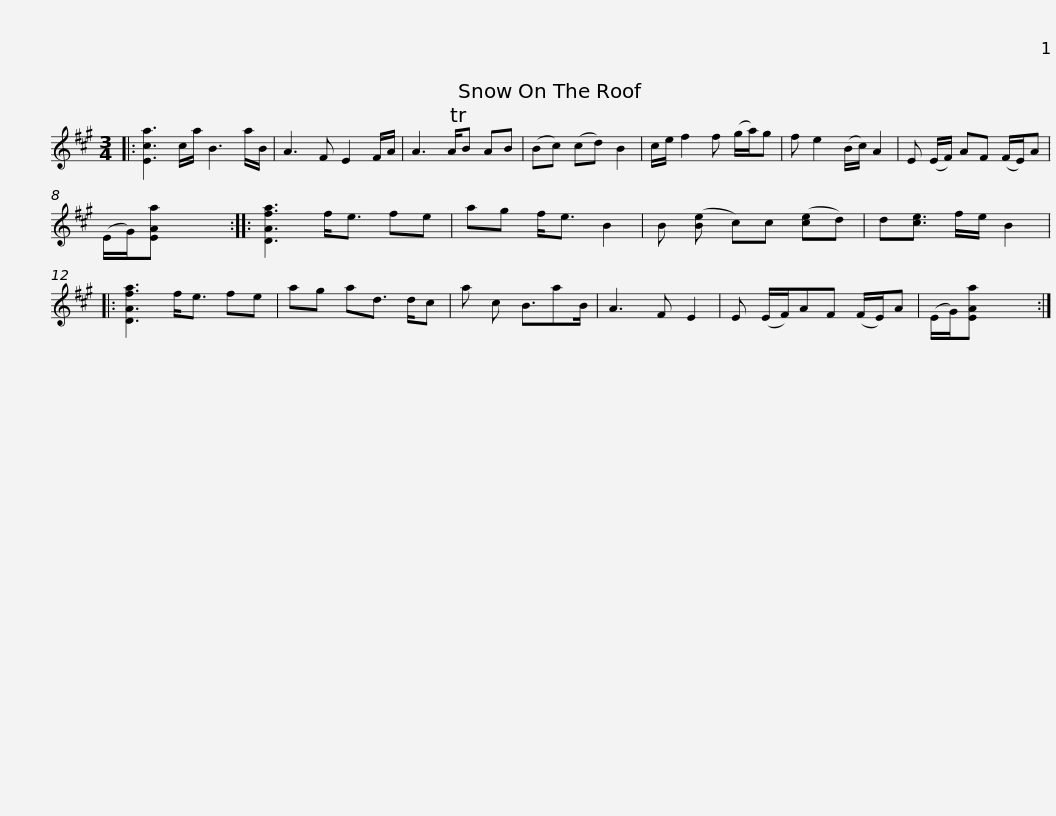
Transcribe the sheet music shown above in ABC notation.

X:1
L:1/8
M:3/4
I:linebreak $
K:A
V:1 treble
V:1
|: [Eca]3 c/a/ B3 a/B/ | A3 F E2 F/A/ | A3 TA/B AB | (Bc) (cd) B2 | c/e/ f2 f (g/a/)g | %5
 f e2 (B/c/) A2 |$ E (E/F/) AF (F/E/)A | (E/G/)[EAa] x4 :: [DAfa]3 f<e fe | ag f<e B2 | %10
 B ([Be] c)c ([ce]d) | d[ce]3/2 f/e/ B2 |: [DAfa]3 f<e fe |$ ag ad3/2 d/c | a c B3/2aB/ | %15
 A3 F E2 | E (E/F/)AF (F/E/)A | (E/G/)[EAa] x4 :| %18
